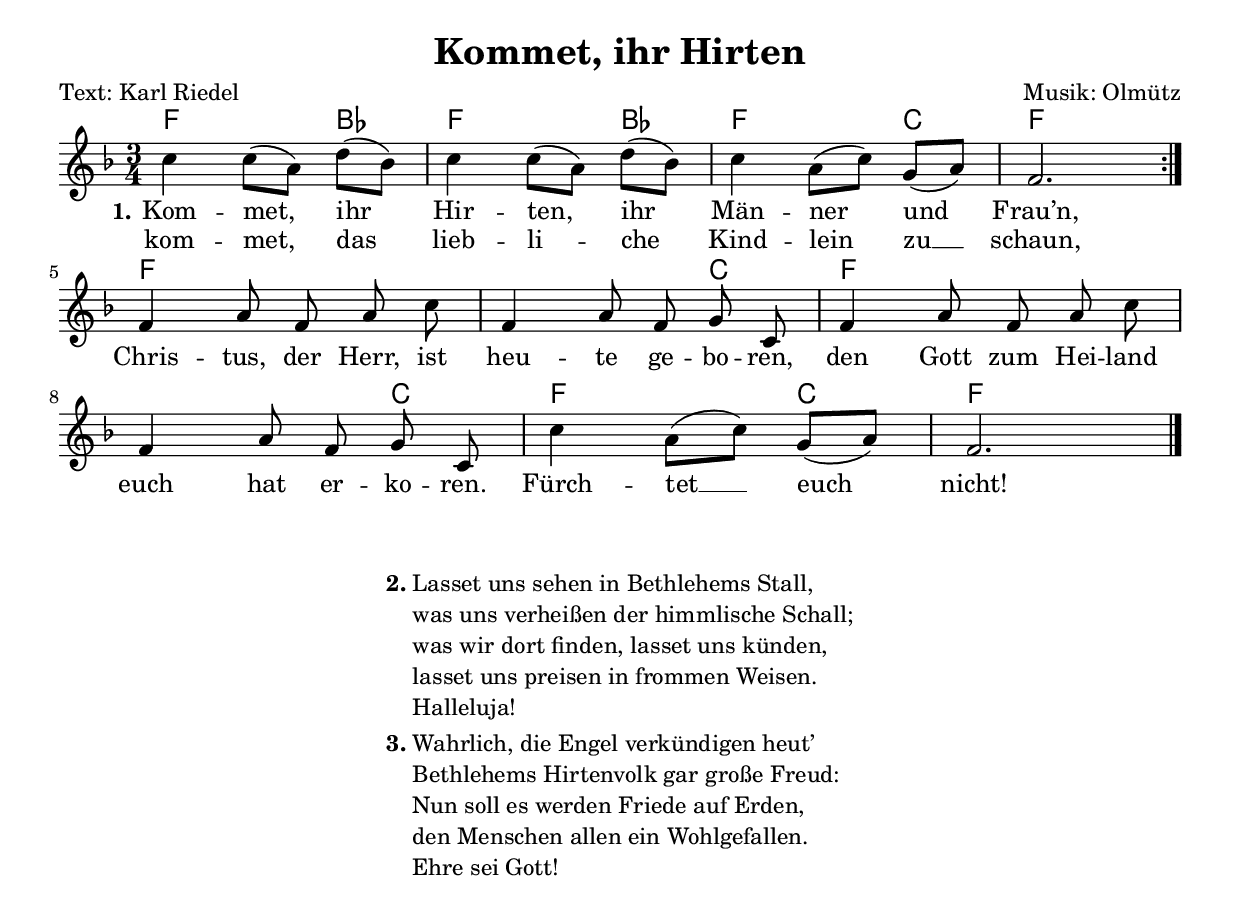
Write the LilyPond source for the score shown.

\version "2.12.3"

\include "default.ly"

\header {
  title = "Kommet, ihr Hirten"
  poet = "Text: Karl Riedel"
  composer = "Musik: Olmütz"
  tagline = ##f
  id = "dd34eb4379fae8a06855a57e640e447cec446471"
}



akkorde = \chordmode {
  f2 bes4 f2 bes4 f2 c4 f2. f1*5/4 c4 f1*5/4 c4 f2 c4 f2.
}
melodie = \relative c' {
  \clef treble
  \time 3/4
  \key f\major
  \autoBeamOff
  \repeat volta 2 {
    c'4 c8([ a)] d[( bes)] | c4 c8[( a)] d[( bes)] |
    c4 a8[( c)] g[( a)] | f2.
  }
  \break
  f4 a8 f a c | f,4 a8 f g c, |
  f4 a8 f a c | f,4 a8 f g c, |
  c'4 a8[( c)] g[( a)] | f2. \bar "|."
}
text = \lyricmode {
  \set stanza = "1."
  Kom -- met, ihr Hir -- ten, ihr Män -- ner und Frau’n,
  Chris -- tus, der Herr, ist heu -- te ge -- bo -- ren,
  den Gott zum Hei -- land euch hat er -- ko -- ren.
  Fürch -- tet __ euch nicht!
}
wdh = \lyricmode {
  kom -- met, das lieb -- li -- che Kind -- lein zu __ schaun,
}
\score {
  <<
    \new ChordNames { \akkorde }
    \new Voice = "Lied" { \melodie }
    \new Lyrics \lyricsto "Lied" { \text }
    \new Lyrics \lyricsto "Lied" { \wdh }
  >>
  \layout{}
  \midi {\context {  \Score  tempoWholesPerMinute = #(ly:make-moment 110 4)  } }
}

\markup {
  \fill-line {
    \column {
      \hspace #0.1
      \line {
	\bold "2."
        \column {
          "Lasset uns sehen in Bethlehems Stall,"
	  "was uns verheißen der himmlische Schall;"
	  "was wir dort finden, lasset uns künden,"
	  "lasset uns preisen in frommen Weisen."
	  "Halleluja!"
	}
      }
      \hspace #0.1
      \line {
	\bold "3."
        \column {
          "Wahrlich, die Engel verkündigen heut’"
	  "Bethlehems Hirtenvolk gar große Freud:"
	  "Nun soll es werden Friede auf Erden,"
	  "den Menschen allen ein Wohlgefallen."
	  "Ehre sei Gott!"
        }
      }
    }
  }
}
